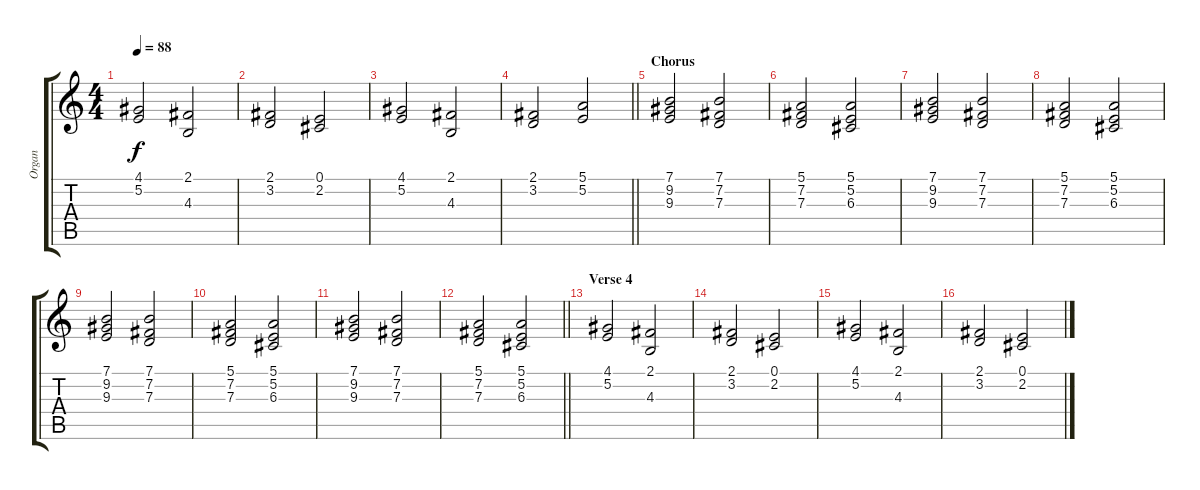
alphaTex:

\track ("Organ" "Organ") {instrument drawbarorgan}
\staff {score tabs}
\tuning (E4 B3 G3 D3 A2 E2) {hide}
\ts (4 4)
\tempo 88
\clef g2
\ks c
(4.1 5.2).2{dy f} (2.1 4.3).2 |
(2.1 3.2).2 (0.1 2.2).2 |
(4.1 5.2).2 (2.1 4.3).2 |
\barLineRight lightlight
(2.1 3.2).2 (5.1 5.2).2 |
\section ("" "Chorus")
(7.1 9.2 9.3).2 (7.1 7.2 7.3).2 |
(5.1 7.2 7.3).2 (5.1 5.2 6.3).2 |
(7.1 9.2 9.3).2 (7.1 7.2 7.3).2 |
(5.1 7.2 7.3).2 (5.1 5.2 6.3).2 |
(7.1 9.2 9.3).2 (7.1 7.2 7.3).2 |
(5.1 7.2 7.3).2 (5.1 5.2 6.3).2 |
(7.1 9.2 9.3).2 (7.1 7.2 7.3).2 |
\barLineRight lightlight
(5.1 7.2 7.3).2 (5.1 5.2 6.3).2 |
\section ("" "Verse 4")
(4.1 5.2).2 (2.1 4.3).2 |
(2.1 3.2).2 (0.1 2.2).2 |
(4.1 5.2).2 (2.1 4.3).2 |
(2.1 3.2).2 (0.1 2.2).2
